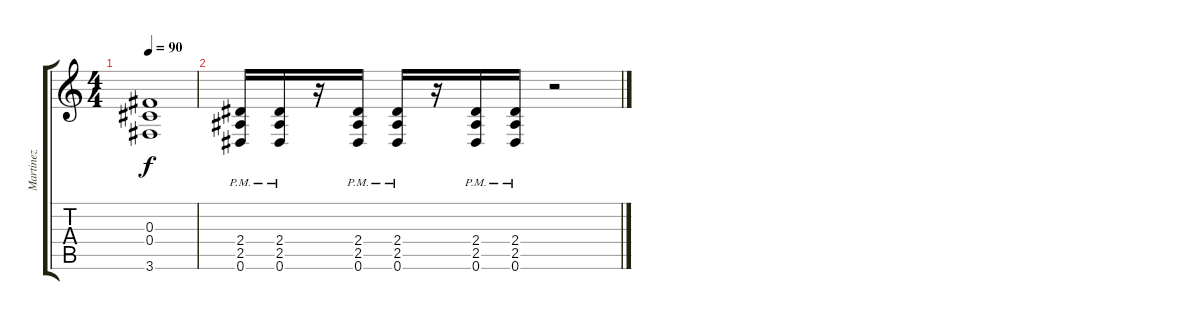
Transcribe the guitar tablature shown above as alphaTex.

\track ("Martinez" "Martinez") {instrument distortionguitar}
\staff {score tabs}
\tuning (Eb4 Bb3 Gb3 Db3 Ab2 Eb2) {hide}
\ts (4 4)
\tempo 90
\clef g2
\ks c
(0.3 0.4 3.6).1{dy f} |
(2.4{pm} 2.5{pm} 0.6{pm}).16 (2.4{pm} 2.5{pm} 0.6{pm}).16 r.16 (2.4{pm} 2.5{pm} 0.6{pm}).16 (2.4{pm} 2.5{pm} 0.6{pm}).16 r.16 (2.4{pm} 2.5{pm} 0.6{pm}).16 (2.4{pm} 2.5{pm} 0.6{pm}).16 r.2
